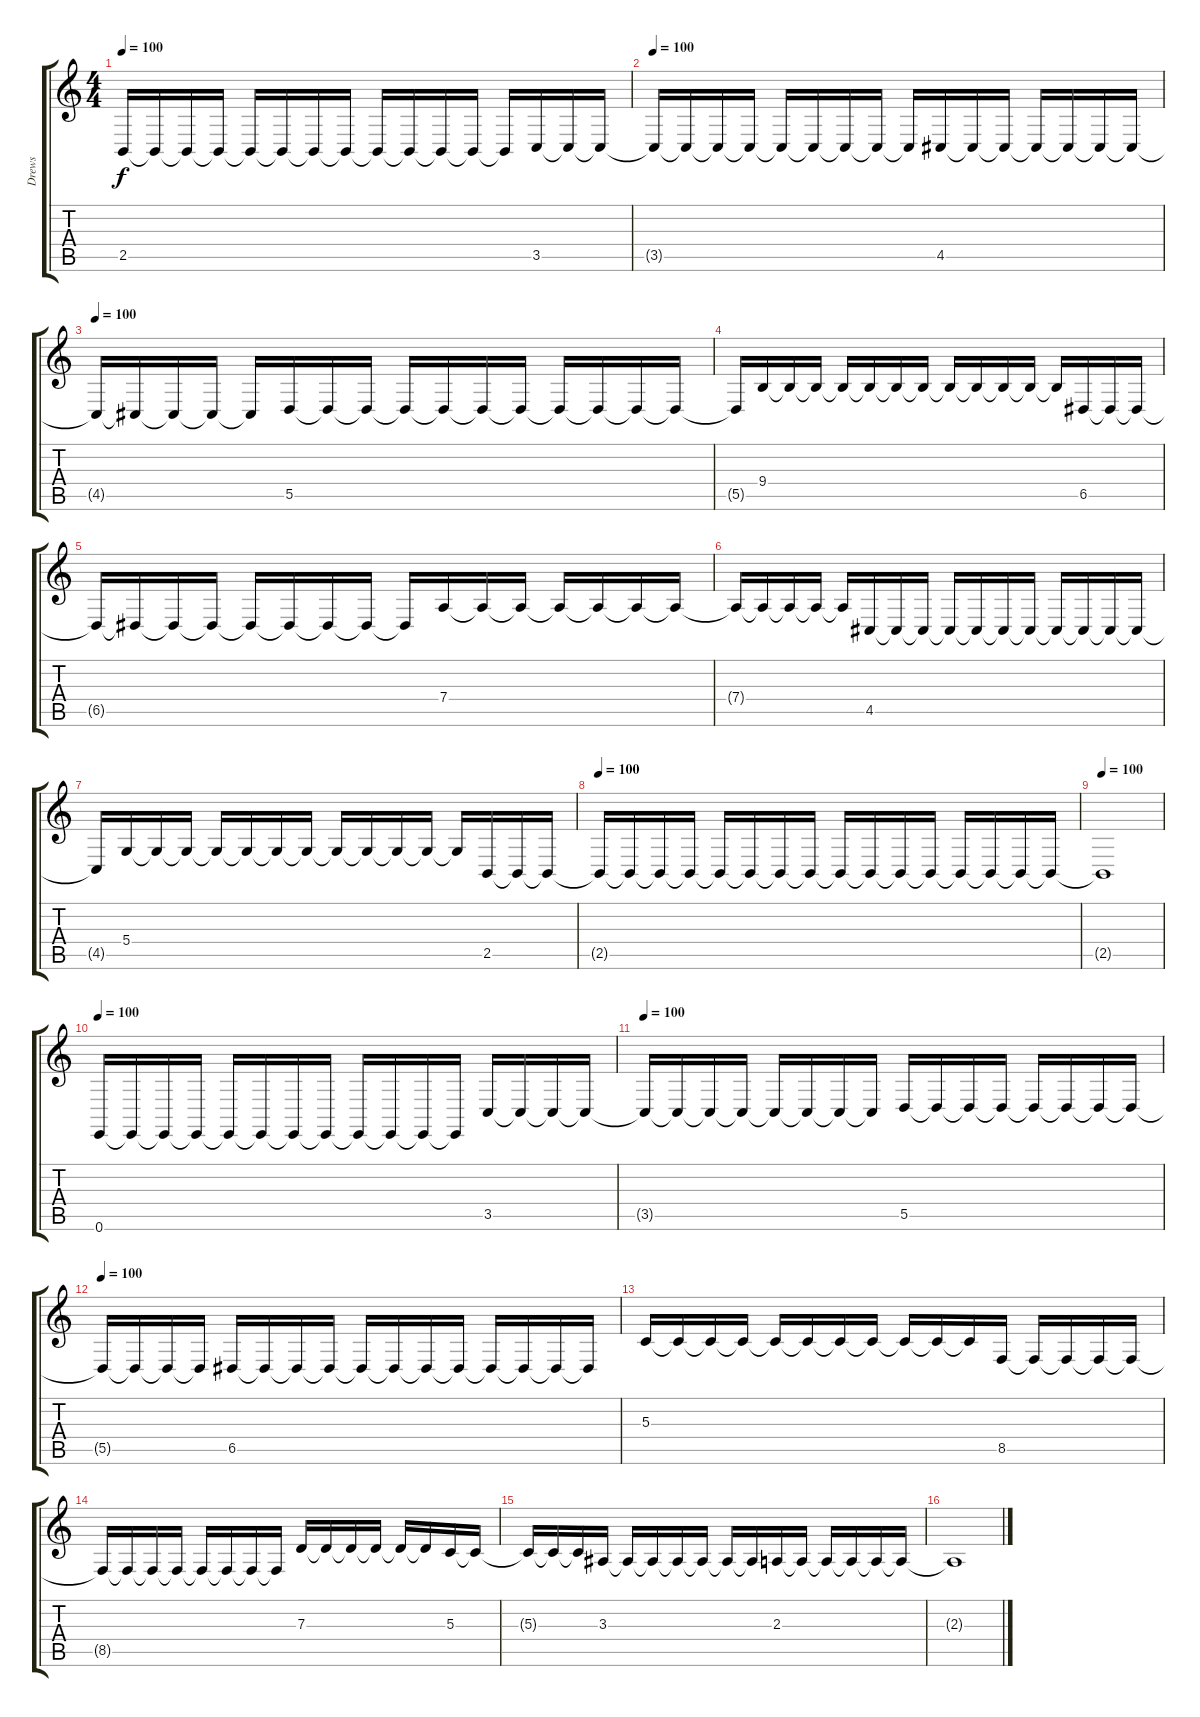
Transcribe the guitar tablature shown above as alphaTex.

\track ("Drews" "Drews") {instrument synthstrings1}
\staff {score tabs}
\tuning (E4 B3 G3 D3 A2 E2) {hide}
\ts (4 4)
\tempo 100
\clef g2
\ks c
2.5.16{dy f} 2.5{t}.16 2.5{t}.16 2.5{t}.16 2.5{t}.16 2.5{t}.16 2.5{t}.16 2.5{t}.16 2.5{t}.16 2.5{t}.16 2.5{t}.16 2.5{t}.16 2.5{t}.16 3.5.16 3.5{t}.16 3.5{t}.16 |
\tempo 100
3.5{t}.16 3.5{t}.16 3.5{t}.16 3.5{t}.16 3.5{t}.16 3.5{t}.16 3.5{t}.16 3.5{t}.16 3.5{t}.16 4.5.16 4.5{t}.16 4.5{t}.16 4.5{t}.16 4.5{t}.16 4.5{t}.16 4.5{t}.16 |
\tempo 100
4.5{t}.16 4.5{t}.16 4.5{t}.16 4.5{t}.16 4.5{t}.16 5.5.16 5.5{t}.16 5.5{t}.16 5.5{t}.16 5.5{t}.16 5.5{t}.16 5.5{t}.16 5.5{t}.16 5.5{t}.16 5.5{t}.16 5.5{t}.16 |
5.5{t}.16 9.4.16 9.4{t}.16 9.4{t}.16 9.4{t}.16 9.4{t}.16 9.4{t}.16 9.4{t}.16 9.4{t}.16 9.4{t}.16 9.4{t}.16 9.4{t}.16 9.4{t}.16 6.5.16 6.5{t}.16 6.5{t}.16 |
6.5{t}.16 6.5{t}.16 6.5{t}.16 6.5{t}.16 6.5{t}.16 6.5{t}.16 6.5{t}.16 6.5{t}.16 6.5{t}.16 7.4.16 7.4{t}.16 7.4{t}.16 7.4{t}.16 7.4{t}.16 7.4{t}.16 7.4{t}.16 |
7.4{t}.16 7.4{t}.16 7.4{t}.16 7.4{t}.16 7.4{t}.16 4.5.16 4.5{t}.16 4.5{t}.16 4.5{t}.16 4.5{t}.16 4.5{t}.16 4.5{t}.16 4.5{t}.16 4.5{t}.16 4.5{t}.16 4.5{t}.16 |
4.5{t}.16 5.4.16 5.4{t}.16 5.4{t}.16 5.4{t}.16 5.4{t}.16 5.4{t}.16 5.4{t}.16 5.4{t}.16 5.4{t}.16 5.4{t}.16 5.4{t}.16 5.4{t}.16 2.5.16 2.5{t}.16 2.5{t}.16 |
\tempo 100
2.5{t}.16 2.5{t}.16 2.5{t}.16 2.5{t}.16 2.5{t}.16 2.5{t}.16 2.5{t}.16 2.5{t}.16 2.5{t}.16 2.5{t}.16 2.5{t}.16 2.5{t}.16 2.5{t}.16 2.5{t}.16 2.5{t}.16 2.5{t}.16 |
\tempo 100
2.5{t}.1 |
\tempo 100
0.6.16 0.6{t}.16 0.6{t}.16 0.6{t}.16 0.6{t}.16 0.6{t}.16 0.6{t}.16 0.6{t}.16 0.6{t}.16 0.6{t}.16 0.6{t}.16 0.6{t}.16 3.5.16 3.5{t}.16 3.5{t}.16 3.5{t}.16 |
\tempo 100
3.5{t}.16 3.5{t}.16 3.5{t}.16 3.5{t}.16 3.5{t}.16 3.5{t}.16 3.5{t}.16 3.5{t}.16 5.5.16 5.5{t}.16 5.5{t}.16 5.5{t}.16 5.5{t}.16 5.5{t}.16 5.5{t}.16 5.5{t}.16 |
\tempo 100
5.5{t}.16 5.5{t}.16 5.5{t}.16 5.5{t}.16 6.5.16 6.5{t}.16 6.5{t}.16 6.5{t}.16 6.5{t}.16 6.5{t}.16 6.5{t}.16 6.5{t}.16 6.5{t}.16 6.5{t}.16 6.5{t}.16 6.5{t}.16 |
5.3.16 5.3{t}.16 5.3{t}.16 5.3{t}.16 5.3{t}.16 5.3{t}.16 5.3{t}.16 5.3{t}.16 5.3{t}.16 5.3{t}.16 5.3{t}.16 8.5.16 8.5{t}.16 8.5{t}.16 8.5{t}.16 8.5{t}.16 |
8.5{t}.16 8.5{t}.16 8.5{t}.16 8.5{t}.16 8.5{t}.16 8.5{t}.16 8.5{t}.16 8.5{t}.16 7.3.16 7.3{t}.16 7.3{t}.16 7.3{t}.16 7.3{t}.16 7.3{t}.16 5.3.16 5.3{t}.16 |
5.3{t}.16 5.3{t}.16 5.3{t}.16 3.3.16 3.3{t}.16 3.3{t}.16 3.3{t}.16 3.3{t}.16 3.3{t}.16 3.3{t}.16 2.3.16 2.3{t}.16 2.3{t}.16 2.3{t}.16 2.3{t}.16 2.3{t}.16 |
2.3{t}.1
